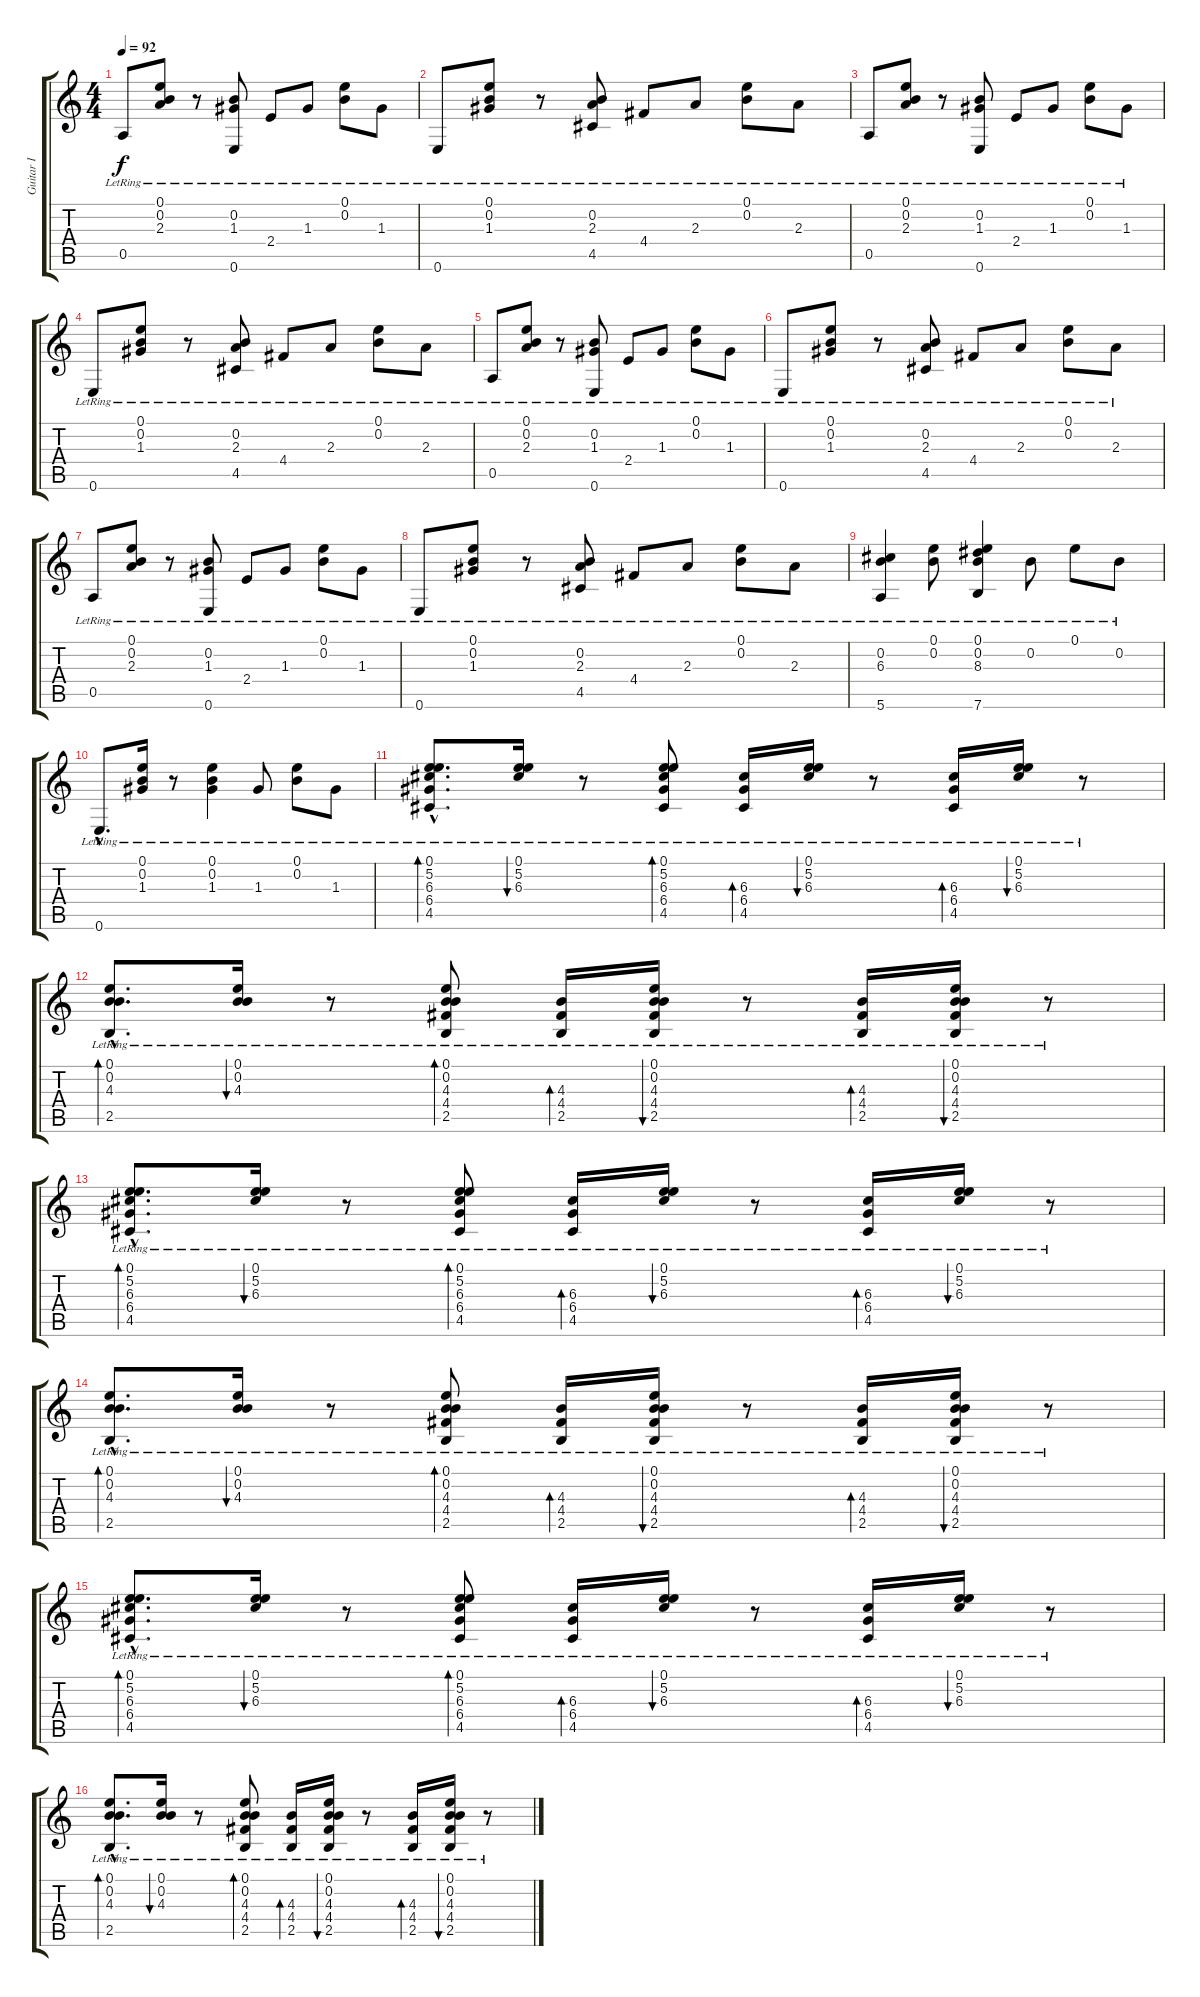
\track ("Guitar I" "Guitar I") {instrument acousticguitarnylon}
\staff {score tabs}
\tuning (E4 B3 G3 D3 A2 E2) {hide}
\ts (4 4)
\tempo 92
\clef g2
\ks c
0.5{lr}.8{dy f} (0.1{lr} 0.2{lr} 2.3{lr}).8 r.8 (0.2{lr} 1.3{lr} 0.6{lr}).8 2.4{lr}.8 1.3{lr}.8 (0.1{lr} 0.2{lr}).8 1.3{lr}.8 |
0.6{lr}.8 (0.1{lr} 0.2{lr} 1.3{lr}).8 r.8 (0.2{lr} 2.3{lr} 4.5{lr}).8 4.4{lr}.8 2.3{lr}.8 (0.1{lr} 0.2{lr}).8 2.3{lr}.8 |
0.5{lr}.8 (0.1{lr} 0.2{lr} 2.3{lr}).8 r.8 (0.2{lr} 1.3{lr} 0.6{lr}).8 2.4{lr}.8 1.3{lr}.8 (0.1{lr} 0.2{lr}).8 1.3{lr}.8 |
0.6{lr}.8 (0.1{lr} 0.2{lr} 1.3{lr}).8 r.8 (0.2{lr} 2.3{lr} 4.5{lr}).8 4.4{lr}.8 2.3{lr}.8 (0.1{lr} 0.2{lr}).8 2.3{lr}.8 |
0.5{lr}.8 (0.1{lr} 0.2{lr} 2.3{lr}).8 r.8 (0.2{lr} 1.3{lr} 0.6{lr}).8 2.4{lr}.8 1.3{lr}.8 (0.1{lr} 0.2{lr}).8 1.3{lr}.8 |
0.6{lr}.8 (0.1{lr} 0.2{lr} 1.3{lr}).8 r.8 (0.2{lr} 2.3{lr} 4.5{lr}).8 4.4{lr}.8 2.3{lr}.8 (0.1{lr} 0.2{lr}).8 2.3{lr}.8 |
0.5{lr}.8 (0.1{lr} 0.2{lr} 2.3{lr}).8 r.8 (0.2{lr} 1.3{lr} 0.6{lr}).8 2.4{lr}.8 1.3{lr}.8 (0.1{lr} 0.2{lr}).8 1.3{lr}.8 |
0.6{lr}.8 (0.1{lr} 0.2{lr} 1.3{lr}).8 r.8 (0.2{lr} 2.3{lr} 4.5{lr}).8 4.4{lr}.8 2.3{lr}.8 (0.1{lr} 0.2{lr}).8 2.3{lr}.8 |
(0.2{lr} 6.3{lr} 5.6{lr}).4 (0.1{lr} 0.2{lr}).8 (0.1{lr} 0.2{lr} 8.3{lr} 7.6{lr}).4 0.2{lr}.8 0.1{lr}.8 0.2{lr}.8 |
0.6{hac lr}.8{d} (0.1{lr} 0.2{lr} 1.3{lr}).16 r.8 (0.1{lr} 0.2{lr} 1.3{lr}).4 1.3{lr}.8 (0.1{lr} 0.2{lr}).8 1.3{lr}.8 |
(0.1{hac lr} 5.2{hac lr} 6.3{hac lr} 6.4{hac lr} 4.5{hac lr}).8{d bd 60} (0.1{lr} 5.2{lr} 6.3{lr}).16{bu 60} r.8 (0.1{lr} 5.2{lr} 6.3{lr} 6.4{lr} 4.5{lr}).8{bd 60} (6.3{lr} 6.4{lr} 4.5{lr}).16{bd 60} (0.1{lr} 5.2{lr} 6.3{lr}).16{bu 60} r.8 (6.3{lr} 6.4{lr} 4.5{lr}).16{bd 60} (0.1{lr} 5.2{lr} 6.3{lr}).16{bu 60} r.8 |
(0.1{hac lr} 0.2{hac lr} 4.3{hac lr} 2.5{hac lr}).8{d bd 60} (0.1{lr} 0.2{lr} 4.3{lr}).16{bu 60} r.8 (0.1{lr} 0.2{lr} 4.3{lr} 4.4{lr} 2.5{lr}).8{bd 60} (4.3{lr} 4.4{lr} 2.5{lr}).16{bd 60} (0.1{lr} 0.2{lr} 4.3{lr} 4.4{lr} 2.5{lr}).16{bu 60} r.8 (4.3{lr} 4.4{lr} 2.5{lr}).16{bd 60} (0.1{lr} 0.2{lr} 4.3{lr} 4.4{lr} 2.5{lr}).16{bu 60} r.8 |
(0.1{hac lr} 5.2{hac lr} 6.3{hac lr} 6.4{hac lr} 4.5{hac lr}).8{d bd 60} (0.1{lr} 5.2{lr} 6.3{lr}).16{bu 60} r.8 (0.1{lr} 5.2{lr} 6.3{lr} 6.4{lr} 4.5{lr}).8{bd 60} (6.3{lr} 6.4{lr} 4.5{lr}).16{bd 60} (0.1{lr} 5.2{lr} 6.3{lr}).16{bu 60} r.8 (6.3{lr} 6.4{lr} 4.5{lr}).16{bd 60} (0.1{lr} 5.2{lr} 6.3{lr}).16{bu 60} r.8 |
(0.1{hac lr} 0.2{hac lr} 4.3{hac lr} 2.5{hac lr}).8{d bd 60} (0.1{lr} 0.2{lr} 4.3{lr}).16{bu 60} r.8 (0.1{lr} 0.2{lr} 4.3{lr} 4.4{lr} 2.5{lr}).8{bd 60} (4.3{lr} 4.4{lr} 2.5{lr}).16{bd 60} (0.1{lr} 0.2{lr} 4.3{lr} 4.4{lr} 2.5{lr}).16{bu 60} r.8 (4.3{lr} 4.4{lr} 2.5{lr}).16{bd 60} (0.1{lr} 0.2{lr} 4.3{lr} 4.4{lr} 2.5{lr}).16{bu 60} r.8 |
(0.1{hac lr} 5.2{hac lr} 6.3{hac lr} 6.4{hac lr} 4.5{hac lr}).8{d bd 60} (0.1{lr} 5.2{lr} 6.3{lr}).16{bu 60} r.8 (0.1{lr} 5.2{lr} 6.3{lr} 6.4{lr} 4.5{lr}).8{bd 60} (6.3{lr} 6.4{lr} 4.5{lr}).16{bd 60} (0.1{lr} 5.2{lr} 6.3{lr}).16{bu 60} r.8 (6.3{lr} 6.4{lr} 4.5{lr}).16{bd 60} (0.1{lr} 5.2{lr} 6.3{lr}).16{bu 60} r.8 |
(0.1{hac lr} 0.2{hac lr} 4.3{hac lr} 2.5{hac lr}).8{d bd 60} (0.1{lr} 0.2{lr} 4.3{lr}).16{bu 60} r.8 (0.1{lr} 0.2{lr} 4.3{lr} 4.4{lr} 2.5{lr}).8{bd 60} (4.3{lr} 4.4{lr} 2.5{lr}).16{bd 60} (0.1{lr} 0.2{lr} 4.3{lr} 4.4{lr} 2.5{lr}).16{bu 60} r.8 (4.3{lr} 4.4{lr} 2.5{lr}).16{bd 60} (0.1{lr} 0.2{lr} 4.3{lr} 4.4{lr} 2.5{lr}).16{bu 60} r.8
